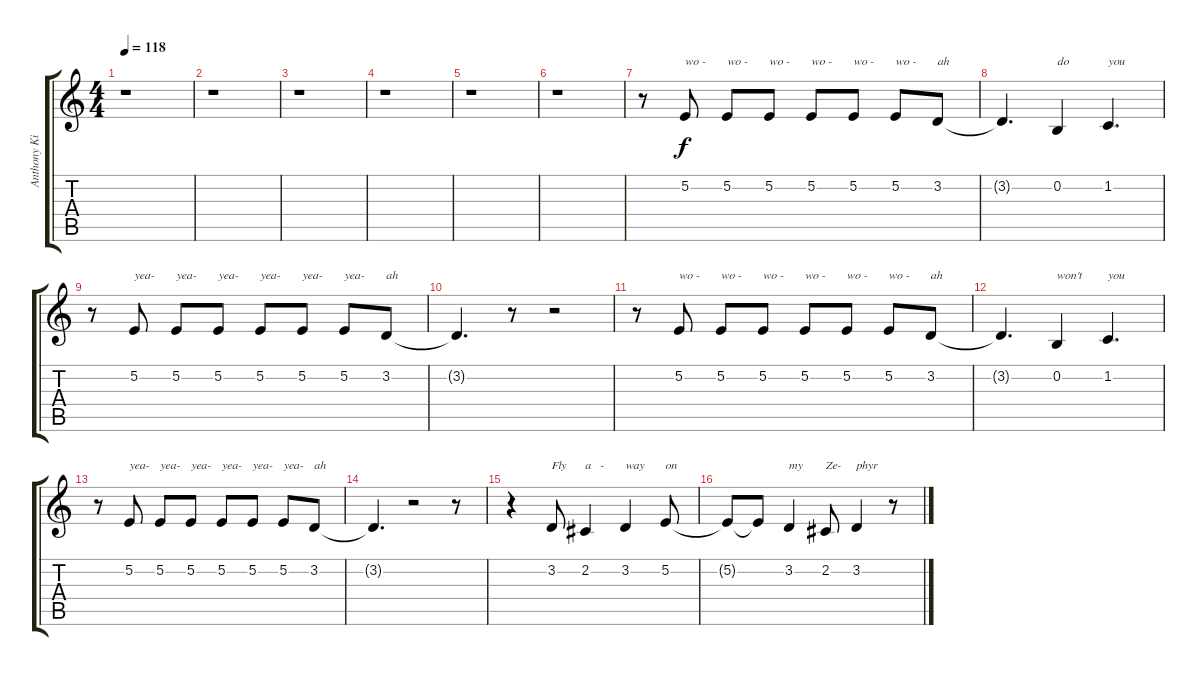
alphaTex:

\track ("Anthony Kiedis" "Anthony Ki") {instrument tenorsax}
\staff {score tabs}
\tuning (E4 B3 G3 D3 A2 E2) {hide}
\ts (4 4)
\tempo 118
\clef g2
\ks c
r.1{dy f} |
r.1 |
r.1 |
r.1 |
r.1 |
r.1 |
r.8 5.2.8{txt "wo -"} 5.2.8{txt "wo -"} 5.2.8{txt "wo -"} 5.2.8{txt "wo -"} 5.2.8{txt "wo -"} 5.2.8{txt "wo -"} 3.2.8{txt "ah"} |
3.2{t}.4{d} 0.2.4{txt "do"} 1.2.4{d txt "you"} |
r.8 5.2.8{txt "yea-"} 5.2.8{txt "yea-"} 5.2.8{txt "yea-"} 5.2.8{txt "yea-"} 5.2.8{txt "yea-"} 5.2.8{txt "yea-"} 3.2.8{txt "ah"} |
3.2{t}.4{d} r.8 r.2 |
r.8 5.2.8{txt "wo -"} 5.2.8{txt "wo -"} 5.2.8{txt "wo -"} 5.2.8{txt "wo -"} 5.2.8{txt "wo -"} 5.2.8{txt "wo -"} 3.2.8{txt "ah"} |
3.2{t}.4{d} 0.2.4{txt "won't"} 1.2.4{d txt "you"} |
r.8 5.2.8{txt "yea-"} 5.2.8{txt "yea-"} 5.2.8{txt "yea-"} 5.2.8{txt "yea-"} 5.2.8{txt "yea-"} 5.2.8{txt "yea-"} 3.2.8{txt "ah"} |
3.2{t}.4{d} r.2 r.8 |
r.4 3.2.8{txt "Fly"} 2.2.4{txt "a   -"} 3.2.4{txt "way"} 5.2.8{txt "on"} |
5.2{t}.8 5.2{t}.8 3.2.4{txt "my"} 2.2.8{txt "Ze-"} 3.2.4{txt "phyr"} r.8
